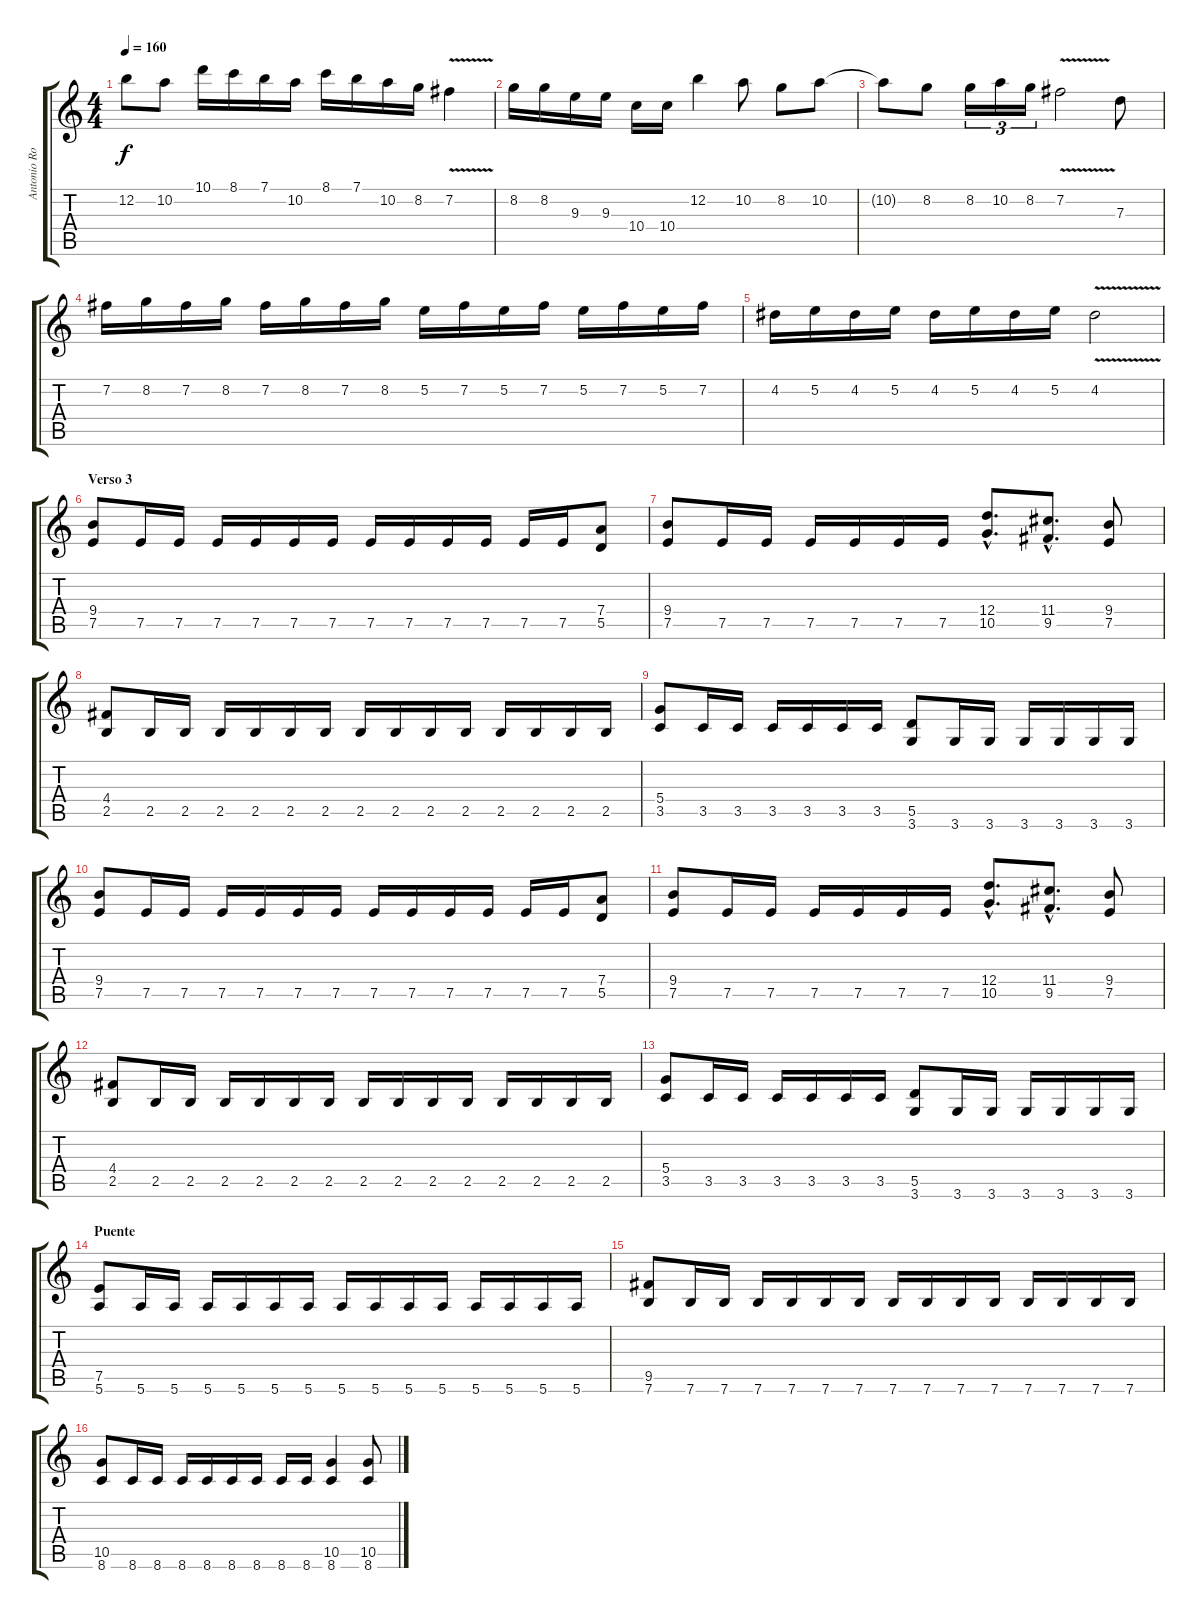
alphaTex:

\track ("Antonio Romano (Gtr 1)" "Antonio Ro") {instrument distortionguitar}
\staff {score tabs}
\tuning (E4 B3 G3 D3 A2 E2) {hide}
\ts (4 4)
\tempo 160
\clef g2
\ks c
12.2{t}.8{dy f} 10.2.8 10.1.16 8.1.16 7.1.16 10.2.16 8.1.16 7.1.16 10.2.16 8.2.16 7.2{v}.4 |
8.2.16 8.2.16 9.3.16 9.3.16 10.4.16 10.4.16 12.2.4 10.2.8 8.2.8 10.2.8 |
10.2{t}.8 8.2.8 8.2.16{tu (3 2)} 10.2.16{tu (3 2)} 8.2.16{tu (3 2)} 7.2{v}.2 7.3.8 |
7.2.16 8.2.16 7.2.16 8.2.16 7.2.16 8.2.16 7.2.16 8.2.16 5.2.16 7.2.16 5.2.16 7.2.16 5.2.16 7.2.16 5.2.16 7.2.16 |
4.2.16 5.2.16 4.2.16 5.2.16 4.2.16 5.2.16 4.2.16 5.2.16 4.2{v}.2 |
\section ("" "Verso 3")
(9.4 7.5).8 7.5.16 7.5.16 7.5.16 7.5.16 7.5.16 7.5.16 7.5.16 7.5.16 7.5.16 7.5.16 7.5.16 7.5.16 (7.4 5.5).8 |
(9.4 7.5).8 7.5.16 7.5.16 7.5.16 7.5.16 7.5.16 7.5.16 (12.4{hac} 10.5{hac}).8{d} (11.4{hac} 9.5{hac}).8{d} (9.4 7.5).8 |
(4.4 2.5).8 2.5.16 2.5.16 2.5.16 2.5.16 2.5.16 2.5.16 2.5.16 2.5.16 2.5.16 2.5.16 2.5.16 2.5.16 2.5.16 2.5.16 |
(5.4 3.5).8 3.5.16 3.5.16 3.5.16 3.5.16 3.5.16 3.5.16 (5.5 3.6).8 3.6.16 3.6.16 3.6.16 3.6.16 3.6.16 3.6.16 |
(9.4 7.5).8 7.5.16 7.5.16 7.5.16 7.5.16 7.5.16 7.5.16 7.5.16 7.5.16 7.5.16 7.5.16 7.5.16 7.5.16 (7.4 5.5).8 |
(9.4 7.5).8 7.5.16 7.5.16 7.5.16 7.5.16 7.5.16 7.5.16 (12.4{hac} 10.5{hac}).8{d} (11.4{hac} 9.5{hac}).8{d} (9.4 7.5).8 |
(4.4 2.5).8 2.5.16 2.5.16 2.5.16 2.5.16 2.5.16 2.5.16 2.5.16 2.5.16 2.5.16 2.5.16 2.5.16 2.5.16 2.5.16 2.5.16 |
(5.4 3.5).8 3.5.16 3.5.16 3.5.16 3.5.16 3.5.16 3.5.16 (5.5 3.6).8 3.6.16 3.6.16 3.6.16 3.6.16 3.6.16 3.6.16 |
\section ("" "Puente")
(7.5 5.6).8 5.6.16 5.6.16 5.6.16 5.6.16 5.6.16 5.6.16 5.6.16 5.6.16 5.6.16 5.6.16 5.6.16 5.6.16 5.6.16 5.6.16 |
(9.5 7.6).8 7.6.16 7.6.16 7.6.16 7.6.16 7.6.16 7.6.16 7.6.16 7.6.16 7.6.16 7.6.16 7.6.16 7.6.16 7.6.16 7.6.16 |
(10.5 8.6).8 8.6.16 8.6.16 8.6.16 8.6.16 8.6.16 8.6.16 8.6.16 8.6.16 (10.5 8.6).4 (10.5 8.6).8
